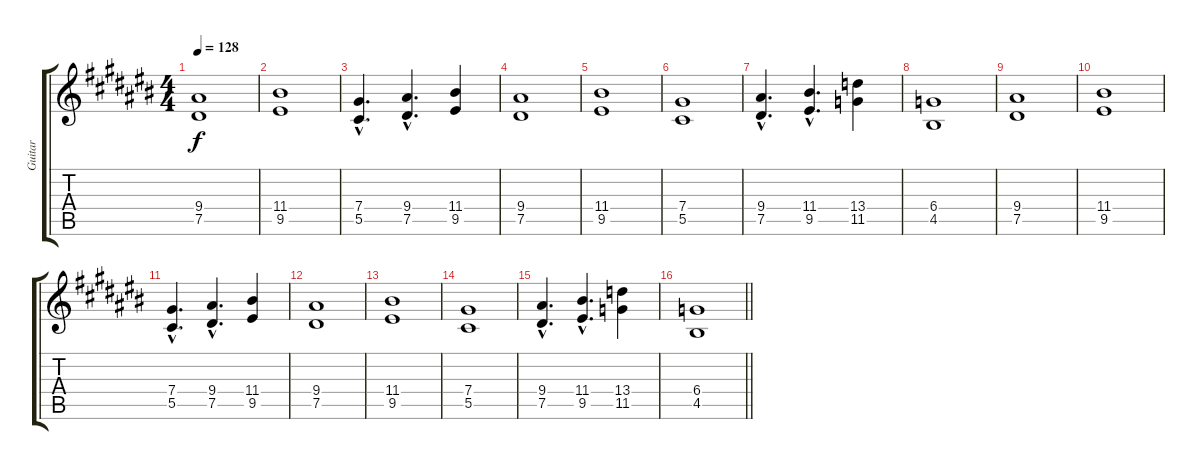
\track ("Guitar" "Guitar") {instrument distortionguitar}
\staff {score tabs}
\tuning (Eb4 Bb3 Gb3 Db3 Ab2 Eb2) {hide}
\ts (4 4)
\tempo 128
\clef g2
\ks c#
(9.4 7.5).1{dy f} |
(11.4 9.5).1 |
(7.4{hac} 5.5{hac}).4{d} (9.4{hac} 7.5{hac}).4{d} (11.4 9.5).4 |
(9.4 7.5).1 |
(11.4 9.5).1 |
(7.4 5.5).1 |
(9.4{hac} 7.5{hac}).4{d} (11.4{hac} 9.5{hac}).4{d} (13.4 11.5).4 |
(6.4 4.5).1 |
(9.4 7.5).1 |
(11.4 9.5).1 |
(7.4{hac} 5.5{hac}).4{d} (9.4{hac} 7.5{hac}).4{d} (11.4 9.5).4 |
(9.4 7.5).1 |
(11.4 9.5).1 |
(7.4 5.5).1 |
(9.4{hac} 7.5{hac}).4{d} (11.4{hac} 9.5{hac}).4{d} (13.4 11.5).4 |
\barLineRight lightlight
(6.4 4.5).1
